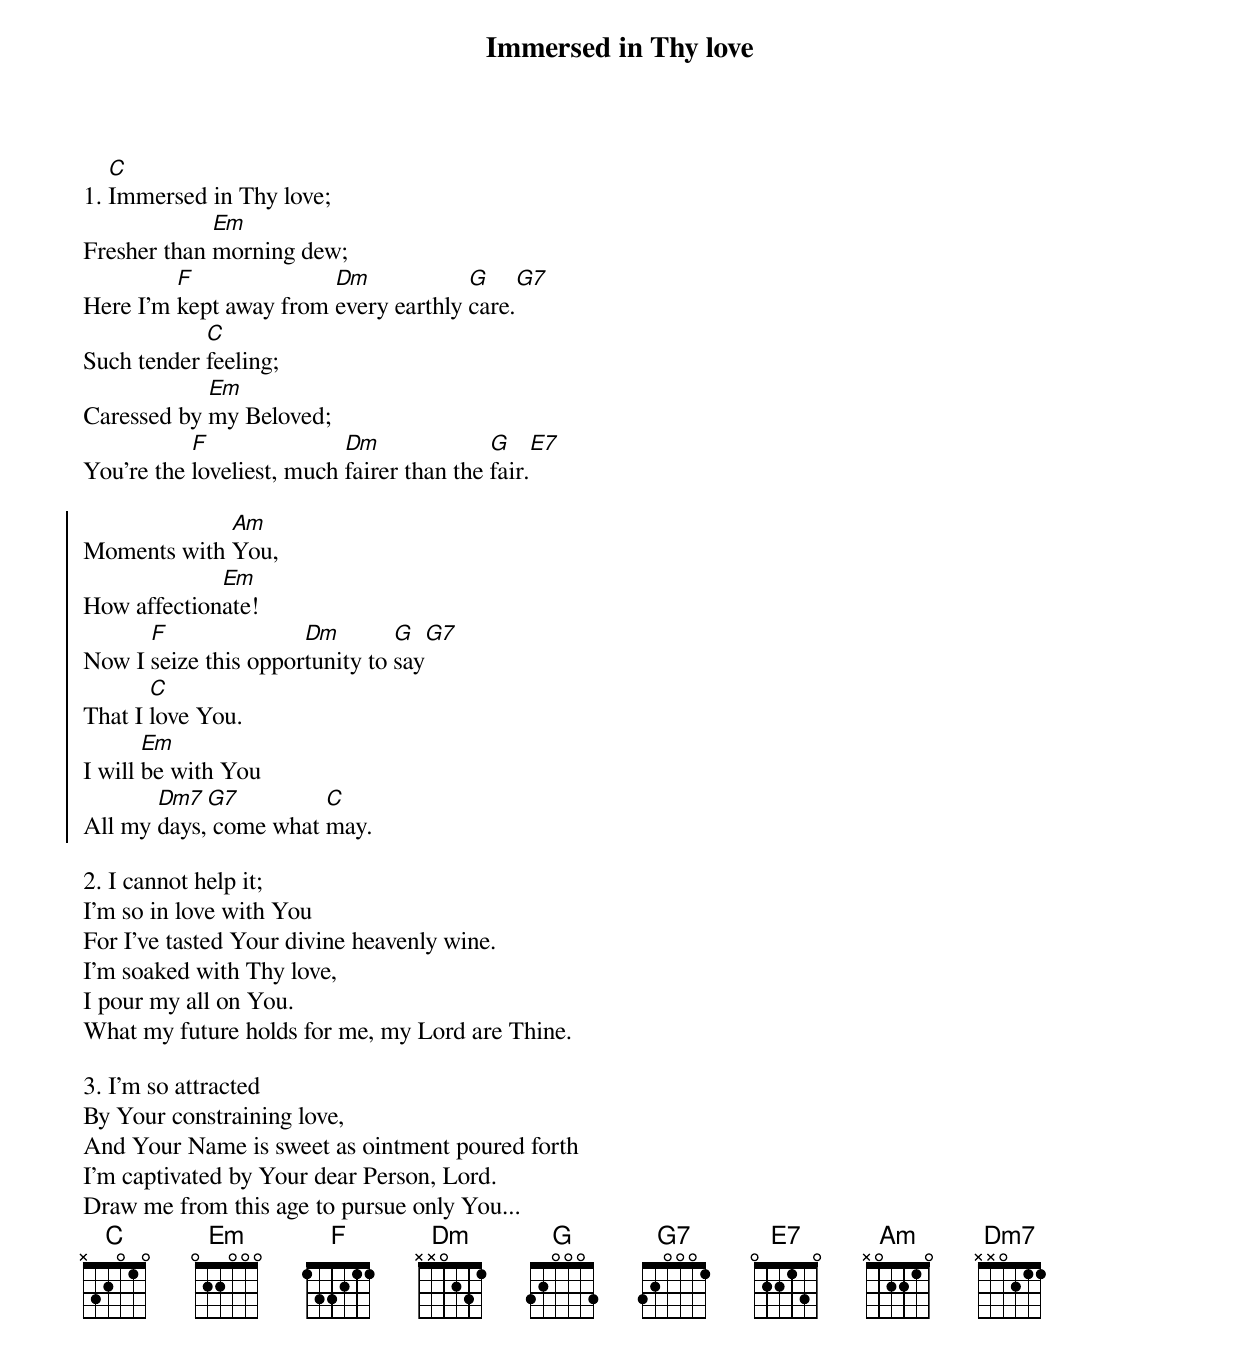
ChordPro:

{t:Immersed in Thy love}

1. [C]Immersed in Thy love;
Fresher than [Em]morning dew;
Here I'm [F]kept away from [Dm]every earthly [G]care.[G7]
Such tender [C]feeling;
Caressed by [Em]my Beloved;
You're the [F]loveliest, much [Dm]fairer than the [G]fair.[E7]

{soc}
Moments with [Am]You,
How affection[Em]ate!
Now I [F]seize this oppor[Dm]tunity to [G]say[G7]
That I [C]love You.
I will [Em]be with You
All my [Dm7]days,[G7] come what [C]may.
{eoc}

2. I cannot help it;
I'm so in love with You
For I've tasted Your divine heavenly wine.
I'm soaked with Thy love,
I pour my all on You.
What my future holds for me, my Lord are Thine.

3. I'm so attracted
By Your constraining love,
And Your Name is sweet as ointment poured forth
I'm captivated by Your dear Person, Lord.
Draw me from this age to pursue only You...
